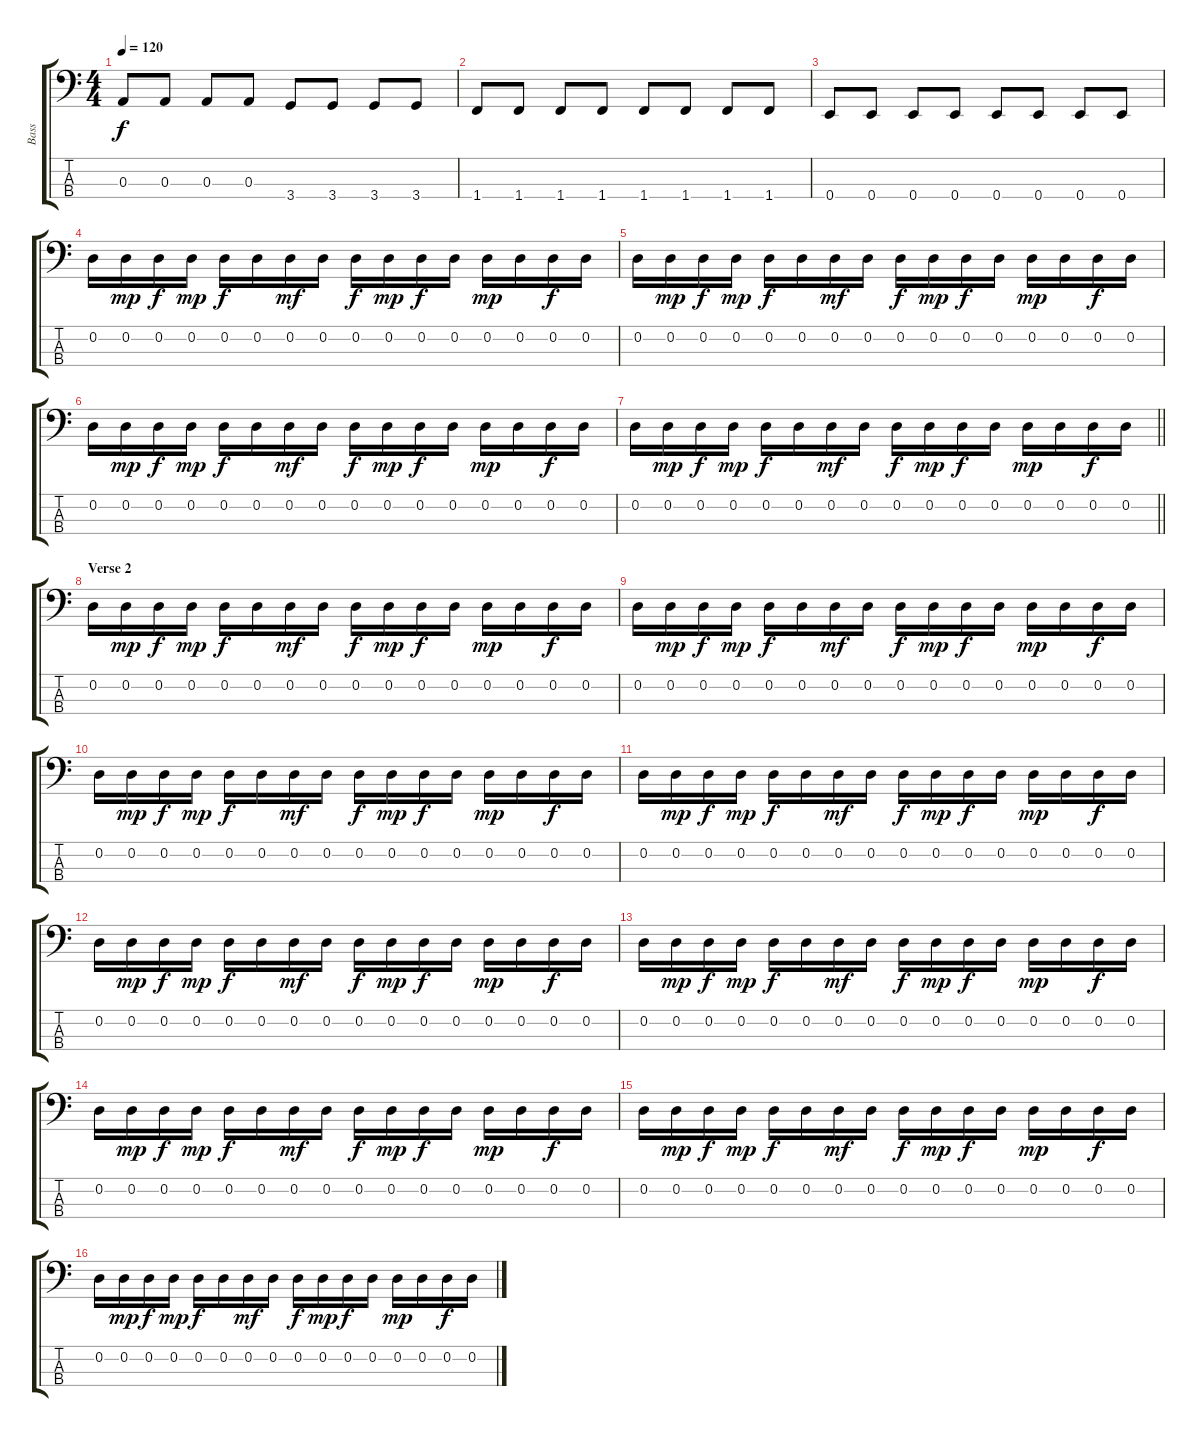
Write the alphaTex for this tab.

\track ("Bass" "Bass") {instrument electricbassfinger}
\staff {score tabs}
\tuning (G2 D2 A1 E1) {hide}
\ts (4 4)
\tempo 120
\clef f4
\ks c
0.3.8{dy f} 0.3.8 0.3.8 0.3.8 3.4.8 3.4.8 3.4.8 3.4.8 |
1.4.8 1.4.8 1.4.8 1.4.8 1.4.8 1.4.8 1.4.8 1.4.8 |
0.4.8 0.4.8 0.4.8 0.4.8 0.4.8 0.4.8 0.4.8 0.4.8 |
0.2.16 0.2.16{dy mp} 0.2.16{dy f} 0.2.16{dy mp} 0.2.16{dy f} 0.2.16 0.2.16{dy mf} 0.2.16 0.2.16{dy f} 0.2.16{dy mp} 0.2.16{dy f} 0.2.16 0.2.16{dy mp} 0.2.16 0.2.16{dy f} 0.2.16 |
0.2.16 0.2.16{dy mp} 0.2.16{dy f} 0.2.16{dy mp} 0.2.16{dy f} 0.2.16 0.2.16{dy mf} 0.2.16 0.2.16{dy f} 0.2.16{dy mp} 0.2.16{dy f} 0.2.16 0.2.16{dy mp} 0.2.16 0.2.16{dy f} 0.2.16 |
0.2.16 0.2.16{dy mp} 0.2.16{dy f} 0.2.16{dy mp} 0.2.16{dy f} 0.2.16 0.2.16{dy mf} 0.2.16 0.2.16{dy f} 0.2.16{dy mp} 0.2.16{dy f} 0.2.16 0.2.16{dy mp} 0.2.16 0.2.16{dy f} 0.2.16 |
\barLineRight lightlight
0.2.16 0.2.16{dy mp} 0.2.16{dy f} 0.2.16{dy mp} 0.2.16{dy f} 0.2.16 0.2.16{dy mf} 0.2.16 0.2.16{dy f} 0.2.16{dy mp} 0.2.16{dy f} 0.2.16 0.2.16{dy mp} 0.2.16 0.2.16{dy f} 0.2.16 |
\section ("" "Verse 2")
0.2.16 0.2.16{dy mp} 0.2.16{dy f} 0.2.16{dy mp} 0.2.16{dy f} 0.2.16 0.2.16{dy mf} 0.2.16 0.2.16{dy f} 0.2.16{dy mp} 0.2.16{dy f} 0.2.16 0.2.16{dy mp} 0.2.16 0.2.16{dy f} 0.2.16 |
0.2.16 0.2.16{dy mp} 0.2.16{dy f} 0.2.16{dy mp} 0.2.16{dy f} 0.2.16 0.2.16{dy mf} 0.2.16 0.2.16{dy f} 0.2.16{dy mp} 0.2.16{dy f} 0.2.16 0.2.16{dy mp} 0.2.16 0.2.16{dy f} 0.2.16 |
0.2.16 0.2.16{dy mp} 0.2.16{dy f} 0.2.16{dy mp} 0.2.16{dy f} 0.2.16 0.2.16{dy mf} 0.2.16 0.2.16{dy f} 0.2.16{dy mp} 0.2.16{dy f} 0.2.16 0.2.16{dy mp} 0.2.16 0.2.16{dy f} 0.2.16 |
0.2.16 0.2.16{dy mp} 0.2.16{dy f} 0.2.16{dy mp} 0.2.16{dy f} 0.2.16 0.2.16{dy mf} 0.2.16 0.2.16{dy f} 0.2.16{dy mp} 0.2.16{dy f} 0.2.16 0.2.16{dy mp} 0.2.16 0.2.16{dy f} 0.2.16 |
0.2.16 0.2.16{dy mp} 0.2.16{dy f} 0.2.16{dy mp} 0.2.16{dy f} 0.2.16 0.2.16{dy mf} 0.2.16 0.2.16{dy f} 0.2.16{dy mp} 0.2.16{dy f} 0.2.16 0.2.16{dy mp} 0.2.16 0.2.16{dy f} 0.2.16 |
0.2.16 0.2.16{dy mp} 0.2.16{dy f} 0.2.16{dy mp} 0.2.16{dy f} 0.2.16 0.2.16{dy mf} 0.2.16 0.2.16{dy f} 0.2.16{dy mp} 0.2.16{dy f} 0.2.16 0.2.16{dy mp} 0.2.16 0.2.16{dy f} 0.2.16 |
0.2.16 0.2.16{dy mp} 0.2.16{dy f} 0.2.16{dy mp} 0.2.16{dy f} 0.2.16 0.2.16{dy mf} 0.2.16 0.2.16{dy f} 0.2.16{dy mp} 0.2.16{dy f} 0.2.16 0.2.16{dy mp} 0.2.16 0.2.16{dy f} 0.2.16 |
0.2.16 0.2.16{dy mp} 0.2.16{dy f} 0.2.16{dy mp} 0.2.16{dy f} 0.2.16 0.2.16{dy mf} 0.2.16 0.2.16{dy f} 0.2.16{dy mp} 0.2.16{dy f} 0.2.16 0.2.16{dy mp} 0.2.16 0.2.16{dy f} 0.2.16 |
0.2.16 0.2.16{dy mp} 0.2.16{dy f} 0.2.16{dy mp} 0.2.16{dy f} 0.2.16 0.2.16{dy mf} 0.2.16 0.2.16{dy f} 0.2.16{dy mp} 0.2.16{dy f} 0.2.16 0.2.16{dy mp} 0.2.16 0.2.16{dy f} 0.2.16
